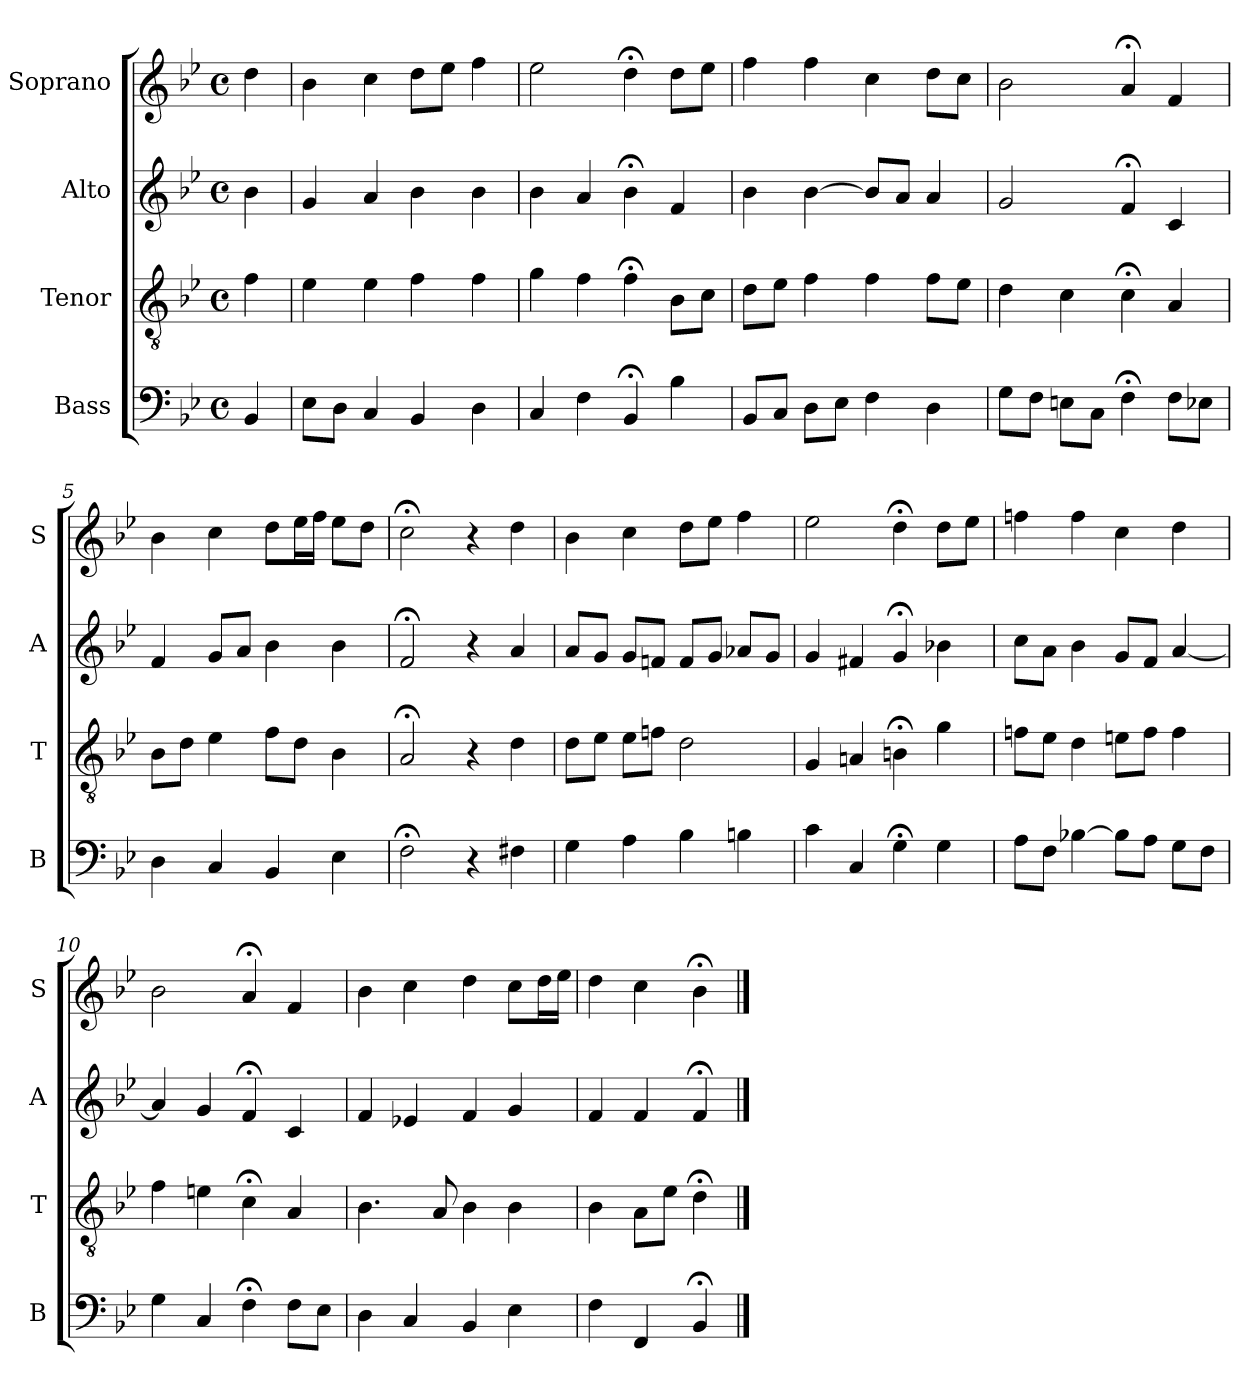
**kern	**kern	**kern	**kern
*part4	*part3	*part2	*part1
*staff4	*staff3	*staff2	*staff1
*I"Bass	*I"Tenor	*I"Alto	*I"Soprano
*I'B	*I'T	*I'A	*I'S
*clefF4	*clefGv2	*clefG2	*clefG2
*k[b-e-]	*k[b-e-]	*k[b-e-]	*k[b-e-]
*B-:	*B-:	*B-:	*B-:
*M4/4	*M4/4	*M4/4	*M4/4
*met(c)	*met(c)	*met(c)	*met(c)
*MM100	*MM100	*MM100	*MM100
=	=	=	=
4BB-	4f	4b-	4dd
=1	=1	=1	=1
8E-L	4e-	4g	4b-
8DJ	.	.	.
4C	4e-	4a	4cc
4BB-	4f	4b-	8ddL
.	.	.	8ee-J
4D	4f	4b-	4ff
=2	=2	=2	=2
4C	4g	4b-	2ee-
4F	4f	4a	.
4BB-;<	4f;<	4b-;<	4dd;<
4B-	8B-L	4f	8ddL
.	8cJ	.	8ee-J
=3	=3	=3	=3
8BB-L	8dL	4b-	4ff
8CJ	8e-J	.	.
8DL	4f	[4b-	4ff
8E-J	.	.	.
4F	4f	8b-L]	4cc
.	.	8aJ	.
4D	8fL	4a	8ddL
.	8e-J	.	8ccJ
=4	=4	=4	=4
8GL	4d	2g	2b-
8FJ	.	.	.
8EnL	4c	.	.
8CJ	.	.	.
4F;<	4c;<	4f;<	4a;<
8FL	4A	4c	4f
8E-XJ	.	.	.
=5	=5	=5	=5
4D	8B-L	4f	4b-
.	8dJ	.	.
4C	4e-	8gL	4cc
.	.	8aJ	.
4BB-	8fL	4b-	8ddL
.	8dJ	.	16ee-L
.	.	.	16ffJJ
4E-	4B-	4b-	8ee-L
.	.	.	8ddJ
=6	=6	=6	=6
2F;<	2A;<	2f;<	2cc;<
4r	4r	4r	4r
4F#X	4d	4a	4dd
=7	=7	=7	=7
4G	8dL	8aL	4b-
.	8e-J	8gJ	.
4A	8e-L	8gL	4cc
.	8fnJ	8fnJ	.
4B-	2d	8fL	8ddL
.	.	8gJ	8ee-J
4Bn	.	8a-XL	4ff
.	.	8gJ	.
=8	=8	=8	=8
4c	4G	4g	2ee-
4C	4An	4f#X	.
4G;<	4Bn;<	4g;<	4dd;<
4G	4g	4b-X	8ddL
.	.	.	8ee-J
=9	=9	=9	=9
8AL	8fnL	8ccL	4ffn
8FJ	8e-J	8aJ	.
[4B-X	4d	4b-	4ff
8B-iL]	8eniL	8giL	4cci
8AJ	8fJ	8fJ	.
8GL	4f	[4a	4dd
8FJ	.	.	.
=10	=10	=10	=10
4G	4f	4a]	2b-
4C	4en	4g	.
4F;<	4c;<	4f;<	4a;<
8FL	4A	4c	4f
8E-J	.	.	.
=11	=11	=11	=11
4D	4.B-	4f	4b-
4C	.	4e-X	4cc
.	8A	.	.
4BB-	4B-	4f	4dd
4E-	4B-	4g	8ccL
.	.	.	16ddL
.	.	.	16ee-JJ
=12	=12	=12	=12
4F	4B-	4f	4dd
4FF	8AL	4f	4cc
.	8e-J	.	.
4BB-;<	4d;<	4f;<	4b-;<
==	==	==	==
*-	*-	*-	*-
